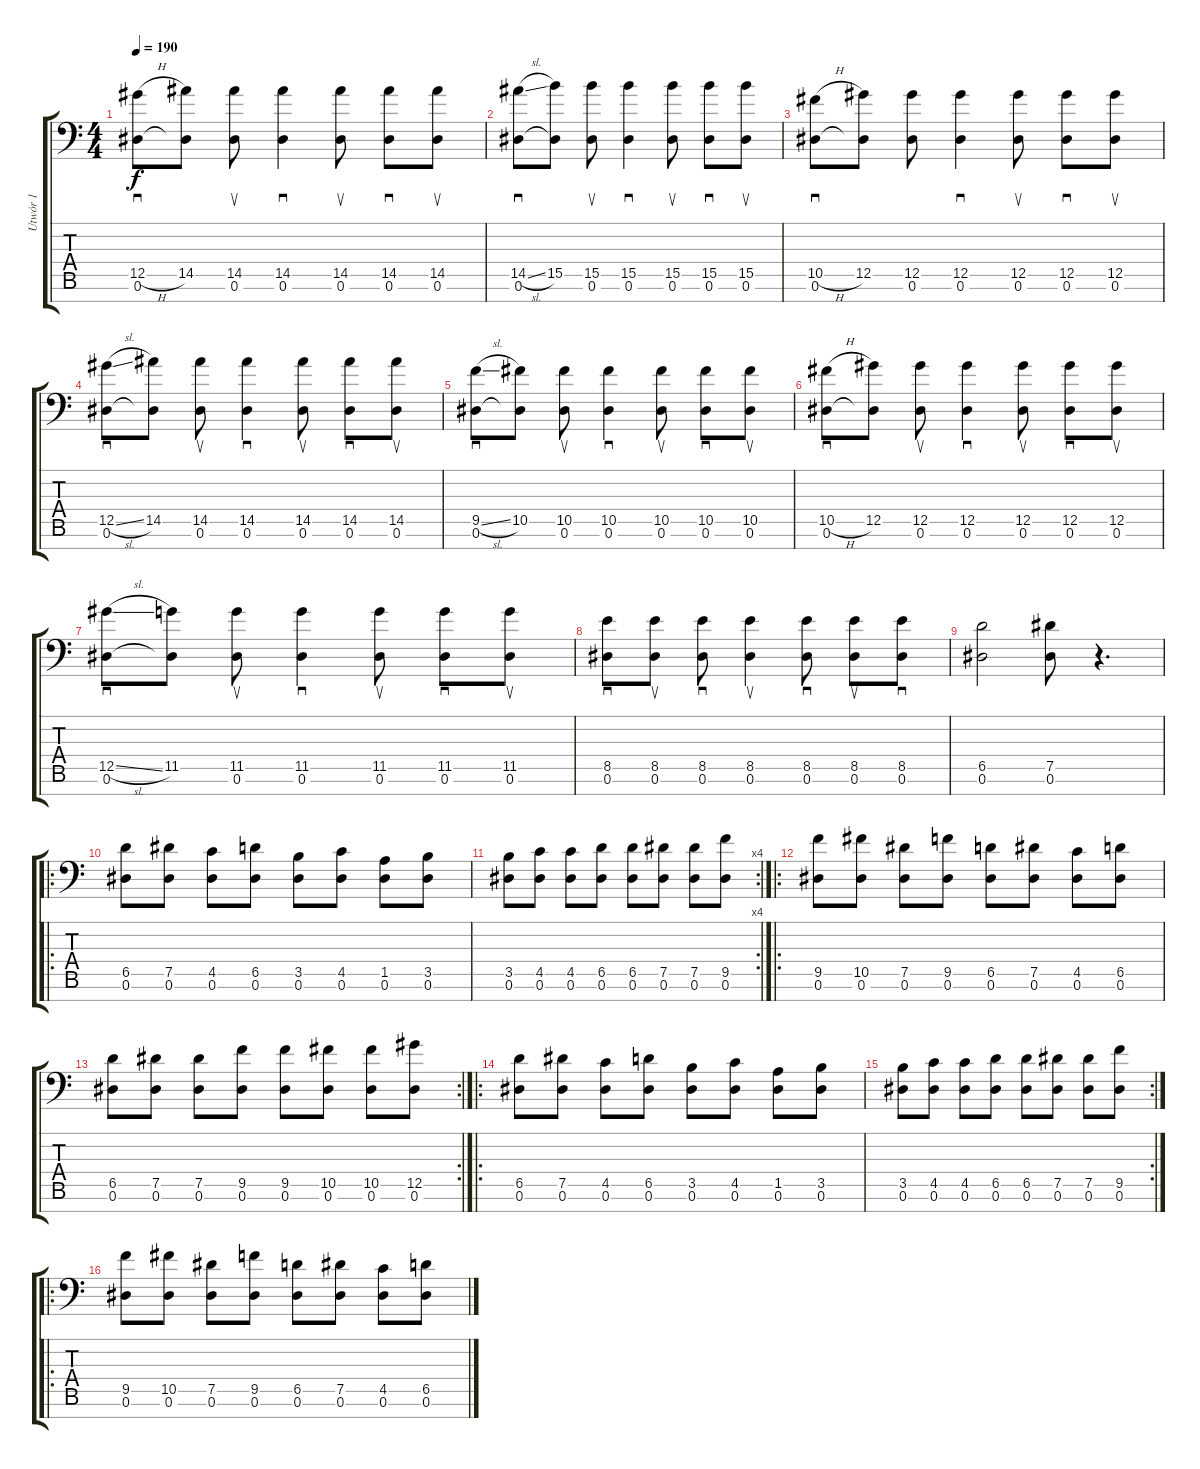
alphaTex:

\track ("Utwór 1" "Utwór 1") {instrument distortionguitar}
\staff {score tabs}
\tuning (Eb4 Bb3 Gb3 Db3 Ab2 Eb2 Bb1) {hide}
\ts (4 4)
\tempo 190
\clef f4
\ks c
(12.5{h} 0.6).8{sd dy f} (14.5 0.6{t}).8 (14.5 0.6).8{su} (14.5 0.6).4{sd} (14.5 0.6).8{su} (14.5 0.6).8{sd} (14.5 0.6).8{su} |
(14.5{sl} 0.6).8{sd} (15.5 0.6{t}).8 (15.5 0.6).8{su} (15.5 0.6).4{sd} (15.5 0.6).8{su} (15.5 0.6).8{sd} (15.5 0.6).8{su} |
(10.5{h} 0.6).8{sd} (12.5 0.6{t}).8 (12.5 0.6).8 (12.5 0.6).4{sd} (12.5 0.6).8{su} (12.5 0.6).8{sd} (12.5 0.6).8{su} |
(12.5{sl} 0.6).8{sd} (14.5 0.6{t}).8 (14.5 0.6).8{su} (14.5 0.6).4{sd} (14.5 0.6).8{su} (14.5 0.6).8{sd} (14.5 0.6).8{su} |
(9.5{sl} 0.6).8{sd} (10.5 0.6{t}).8 (10.5 0.6).8{su} (10.5 0.6).4{sd} (10.5 0.6).8{su} (10.5 0.6).8{sd} (10.5 0.6).8{su} |
(10.5{h} 0.6).8{sd} (12.5 0.6{t}).8 (12.5 0.6).8{su} (12.5 0.6).4{sd} (12.5 0.6).8{su} (12.5 0.6).8{sd} (12.5 0.6).8{su} |
(12.5{sl} 0.6).8{sd} (11.5 0.6{t}).8 (11.5 0.6).8{su} (11.5 0.6).4{sd} (11.5 0.6).8{su} (11.5 0.6).8{sd} (11.5 0.6).8{su} |
(8.5 0.6).8{sd} (8.5 0.6).8{su} (8.5 0.6).8{sd} (8.5 0.6).4{su} (8.5 0.6).8{sd} (8.5 0.6).8{su} (8.5 0.6).8{sd} |
(6.5 0.6).2 (7.5 0.6).8 r.4{d} |
\ro
(6.5 0.6).8 (7.5 0.6).8 (4.5 0.6).8 (6.5 0.6).8 (3.5 0.6).8 (4.5 0.6).8 (1.5 0.6).8 (3.5 0.6).8 |
\rc 4
(3.5 0.6).8 (4.5 0.6).8 (4.5 0.6).8 (6.5 0.6).8 (6.5 0.6).8 (7.5 0.6).8 (7.5 0.6).8 (9.5 0.6).8 |
\ro
(9.5 0.6).8 (10.5 0.6).8 (7.5 0.6).8 (9.5 0.6).8 (6.5 0.6).8 (7.5 0.6).8 (4.5 0.6).8 (6.5 0.6).8 |
\rc 2
(6.5 0.6).8 (7.5 0.6).8 (7.5 0.6).8 (9.5 0.6).8 (9.5 0.6).8 (10.5 0.6).8 (10.5 0.6).8 (12.5 0.6).8 |
\ro
(6.5 0.6).8 (7.5 0.6).8 (4.5 0.6).8 (6.5 0.6).8 (3.5 0.6).8 (4.5 0.6).8 (1.5 0.6).8 (3.5 0.6).8 |
\rc 2
(3.5 0.6).8 (4.5 0.6).8 (4.5 0.6).8 (6.5 0.6).8 (6.5 0.6).8 (7.5 0.6).8 (7.5 0.6).8 (9.5 0.6).8 |
\ro
(9.5 0.6).8 (10.5 0.6).8 (7.5 0.6).8 (9.5 0.6).8 (6.5 0.6).8 (7.5 0.6).8 (4.5 0.6).8 (6.5 0.6).8
